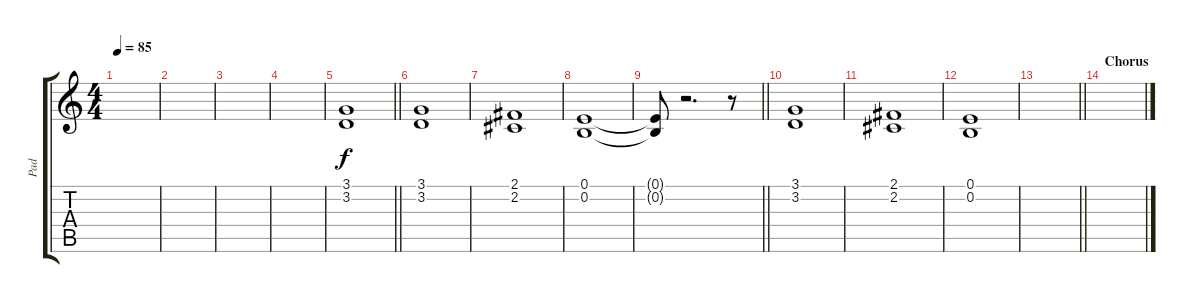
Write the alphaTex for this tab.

\track ("Pad" "Pad") {instrument pad4choir}
\staff {score tabs}
\tuning (E4 B3 G3 D3 A2 E2) {hide}
\ts (4 4)
\tempo 85
\clef g2
\ks c
|
|
|
|
\barLineRight lightlight
(3.1 3.2).1 |
(3.1 3.2).1 |
(2.1 2.2).1 |
(0.1 0.2).1 |
\barLineRight lightlight
(0.1{t} 0.2{t}).8 r.2{d} r.8 |
(3.1 3.2).1 |
(2.1 2.2).1 |
(0.1 0.2).1 |
\barLineRight lightlight
|
\section ("" "Chorus")
